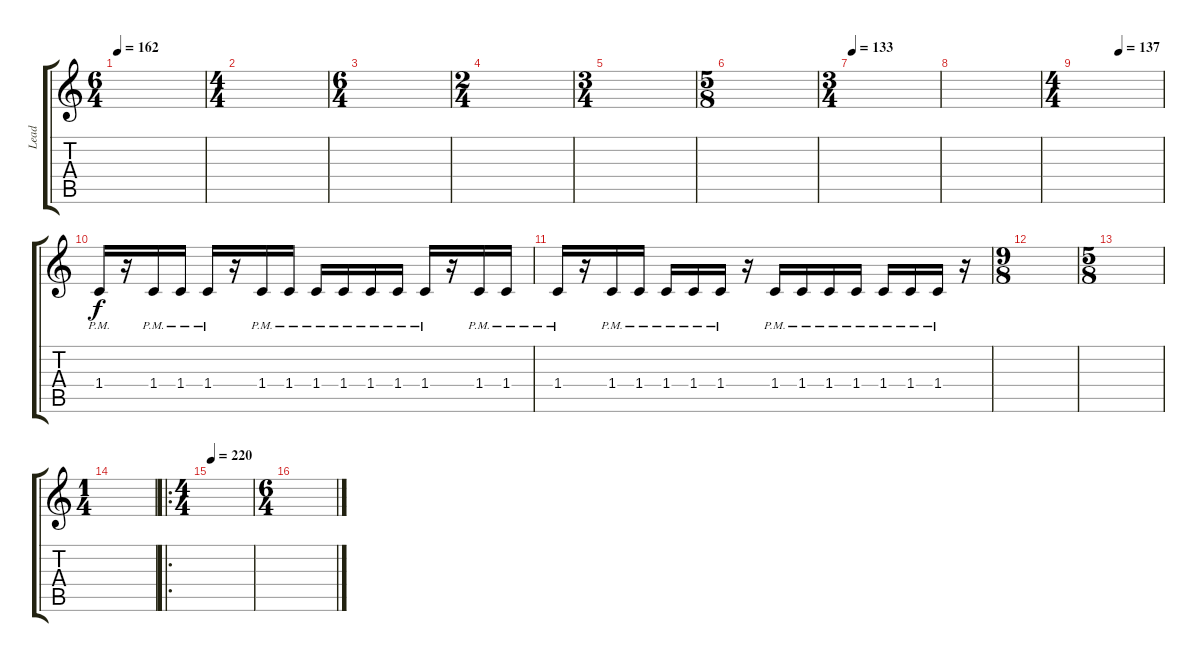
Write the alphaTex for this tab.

\track ("Lead" "Lead") {instrument overdrivenguitar}
\staff {score tabs}
\tuning (Db4 Ab3 E3 B2 Gb2 B1) {hide}
\ts (6 4)
\tempo 162
\clef g2
\ks c
|
\ts (4 4)
|
\ts (6 4)
|
\ts (2 4)
|
\ts (3 4)
|
\ts (5 8)
|
\ts (3 4)
\tempo 133
|
|
\ts (4 4)
\tempo (137 0.5)
|
1.4{pm}.16 r.16 1.4{pm}.16 1.4{pm}.16 1.4{pm}.16 r.16 1.4{pm}.16 1.4{pm}.16 1.4{pm}.16 1.4{pm}.16 1.4{pm}.16 1.4{pm}.16 1.4{pm}.16 r.16 1.4{pm}.16 1.4{pm}.16 |
1.4{pm}.16 r.16 1.4{pm}.16 1.4{pm}.16 1.4{pm}.16 1.4{pm}.16 1.4{pm}.16 r.16 1.4{pm}.16 1.4{pm}.16 1.4{pm}.16 1.4{pm}.16 1.4{pm}.16 1.4{pm}.16 1.4{pm}.16 r.16 |
\ts (9 8)
|
\ts (5 8)
|
\ts (1 4)
|
\ro
\ts (4 4)
\tempo 220
|
\ts (6 4)
